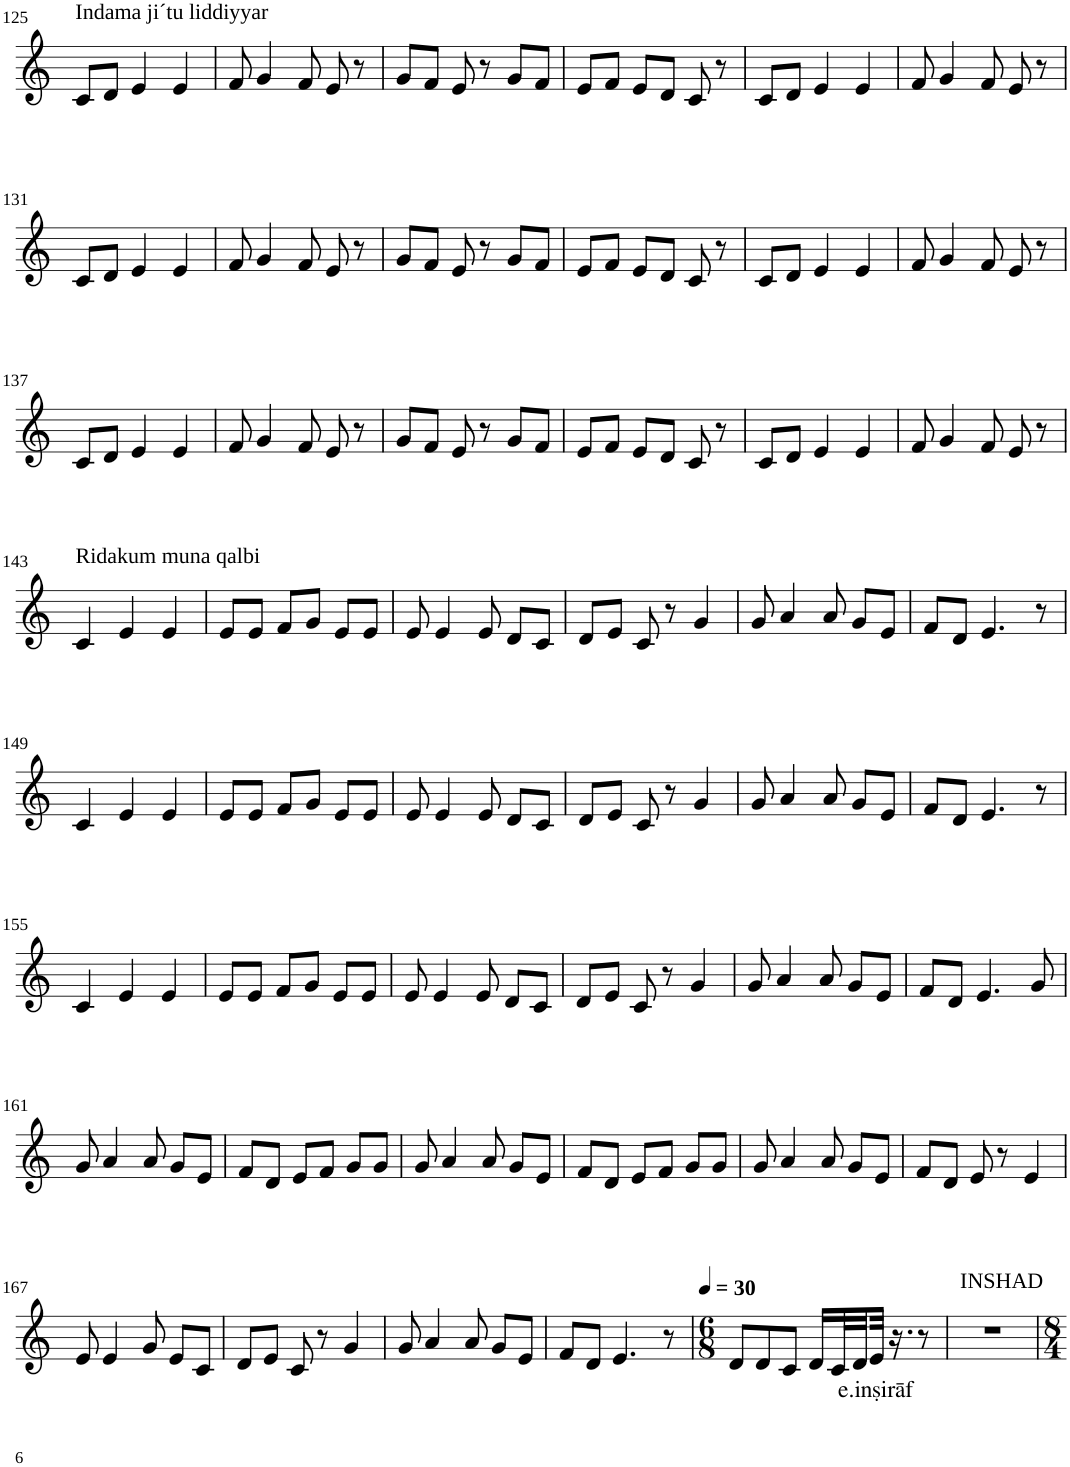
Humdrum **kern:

**kern	**text
*part1	*part1
*staff1	*staff1
*I"Violin	*
!!LO:PB:g=z
*clefG2	*
*k[]	*
*M3/4	*
=125	=125
!LO:TX:a:t=Indama ji´tu liddiyyar	!
8c/L	.
8d/J	.
4e/	.
4e/	.
=126	=126
8f/	.
4g/	.
8f/	.
8e/	.
8r	.
=127	=127
8g/L	.
8f/J	.
8e/	.
8r	.
8g/L	.
8f/J	.
=128	=128
8e/L	.
8f/J	.
8e/L	.
8d/J	.
8c/	.
8r	.
=129	=129
8c/L	.
8d/J	.
4e/	.
4e/	.
=130	=130
8f/	.
4g/	.
8f/	.
8e/	.
8r	.
!!LO:LB:g=z
=131	=131
8c/L	.
8d/J	.
4e/	.
4e/	.
=132	=132
8f/	.
4g/	.
8f/	.
8e/	.
8r	.
=133	=133
8g/L	.
8f/J	.
8e/	.
8r	.
8g/L	.
8f/J	.
=134	=134
8e/L	.
8f/J	.
8e/L	.
8d/J	.
8c/	.
8r	.
=135	=135
8c/L	.
8d/J	.
4e/	.
4e/	.
=136	=136
8f/	.
4g/	.
8f/	.
8e/	.
8r	.
!!LO:LB:g=z
=137	=137
8c/L	.
8d/J	.
4e/	.
4e/	.
=138	=138
8f/	.
4g/	.
8f/	.
8e/	.
8r	.
=139	=139
8g/L	.
8f/J	.
8e/	.
8r	.
8g/L	.
8f/J	.
=140	=140
8e/L	.
8f/J	.
8e/L	.
8d/J	.
8c/	.
8r	.
=141	=141
8c/L	.
8d/J	.
4e/	.
4e/	.
=142	=142
8f/	.
4g/	.
8f/	.
8e/	.
8r	.
!!LO:LB:g=z
=143	=143
!LO:TX:a:t=Ridakum muna qalbi	!
4c/	.
4e/	.
4e/	.
=144	=144
8e/L	.
8e/J	.
8f/L	.
8g/J	.
8e/L	.
8e/J	.
=145	=145
8e/	.
4e/	.
8e/	.
8d/L	.
8c/J	.
=146	=146
8d/L	.
8e/J	.
8c/	.
8r	.
4g/	.
=147	=147
8g/	.
4a/	.
8a/	.
8g/L	.
8e/J	.
=148	=148
8f/L	.
8d/J	.
4.e/	.
8r	.
!!LO:LB:g=z
=149	=149
4c/	.
4e/	.
4e/	.
=150	=150
8e/L	.
8e/J	.
8f/L	.
8g/J	.
8e/L	.
8e/J	.
=151	=151
8e/	.
4e/	.
8e/	.
8d/L	.
8c/J	.
=152	=152
8d/L	.
8e/J	.
8c/	.
8r	.
4g/	.
=153	=153
8g/	.
4a/	.
8a/	.
8g/L	.
8e/J	.
=154	=154
8f/L	.
8d/J	.
4.e/	.
8r	.
!!LO:LB:g=z
=155	=155
4c/	.
4e/	.
4e/	.
=156	=156
8e/L	.
8e/J	.
8f/L	.
8g/J	.
8e/L	.
8e/J	.
=157	=157
8e/	.
4e/	.
8e/	.
8d/L	.
8c/J	.
=158	=158
8d/L	.
8e/J	.
8c/	.
8r	.
4g/	.
=159	=159
8g/	.
4a/	.
8a/	.
8g/L	.
8e/J	.
=160	=160
8f/L	.
8d/J	.
4.e/	.
8g/	.
!!LO:LB:g=z
=161	=161
8g/	.
4a/	.
8a/	.
8g/L	.
8e/J	.
=162	=162
8f/L	.
8d/J	.
8e/L	.
8f/J	.
8g/L	.
8g/J	.
=163	=163
8g/	.
4a/	.
8a/	.
8g/L	.
8e/J	.
=164	=164
8f/L	.
8d/J	.
8e/L	.
8f/J	.
8g/L	.
8g/J	.
=165	=165
8g/	.
4a/	.
8a/	.
8g/L	.
8e/J	.
=166	=166
8f/L	.
8d/J	.
8e/	.
8r	.
4e/	.
!!LO:LB:g=z
=167	=167
8e/	.
4e/	.
8g/	.
8e/L	.
8c/J	.
=168	=168
8d/L	.
8e/J	.
8c/	.
8r	.
4g/	.
=169	=169
8g/	.
4a/	.
8a/	.
8g/L	.
8e/J	.
=170	=170
8f/L	.
8d/J	.
4.e/	.
8r	.
=171	=171
*M6/8	*
*MM30	*
8d/L	.
8d/	.
8c/J	.
16d/LL	.
32c/L	.
32d/	.
!	!LO:LY:b
32e/JJJ	e.inṣirāf
16.r	.
8r	.
=172	=172
!LO:TX:a:t=INSHAD	!
2.r	.
=	=
*-	*-
